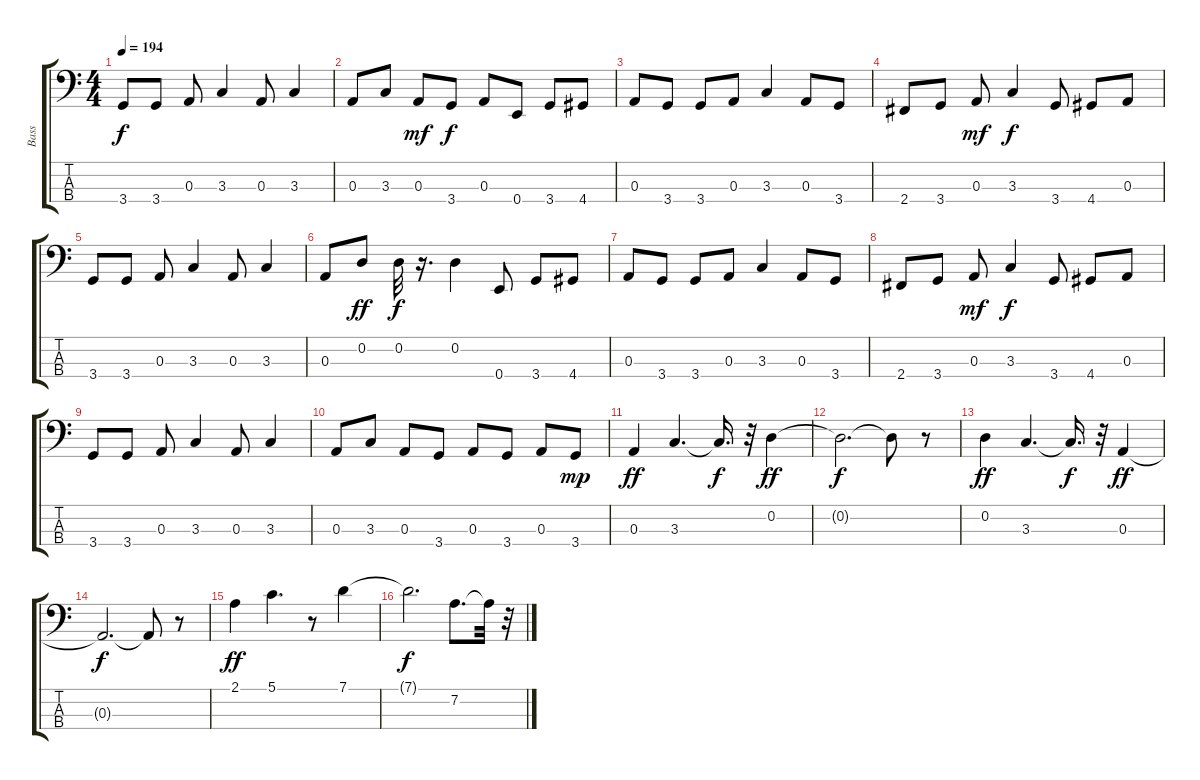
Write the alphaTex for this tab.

\track ("Bass" "Bass") {instrument electricbassfinger}
\staff {score tabs}
\tuning (G2 D2 A1 E1) {hide}
\ts (4 4)
\tempo 194
\clef f4
\ks c
3.4.8{dy f} 3.4.8 0.3.8 3.3.4 0.3.8 3.3.4 |
0.3.8 3.3.8 0.3.8{dy mf} 3.4.8{dy f} 0.3.8 0.4.8 3.4.8 4.4.8 |
0.3.8 3.4.8 3.4.8 0.3.8 3.3.4 0.3.8 3.4.8 |
2.4.8 3.4.8 0.3.8{dy mf} 3.3.4{dy f} 3.4.8 4.4.8 0.3.8 |
3.4.8 3.4.8 0.3.8 3.3.4 0.3.8 3.3.4 |
0.3.8 0.2.8{dy ff} 0.2.32{dy f} r.16{d} 0.2.4 0.4.8 3.4.8 4.4.8 |
0.3.8 3.4.8 3.4.8 0.3.8 3.3.4 0.3.8 3.4.8 |
2.4.8 3.4.8 0.3.8{dy mf} 3.3.4{dy f} 3.4.8 4.4.8 0.3.8 |
3.4.8 3.4.8 0.3.8 3.3.4 0.3.8 3.3.4 |
0.3.8 3.3.8 0.3.8 3.4.8 0.3.8 3.4.8 0.3.8 3.4.8{dy mp} |
0.3.4{dy ff} 3.3.4{d} 3.3{t}.16{d dy f} r.32 0.2.4{dy ff} |
0.2{t}.2{d dy f} 0.2{t}.8 r.8 |
0.2.4{dy ff} 3.3.4{d} 3.3{t}.16{d dy f} r.32 0.3.4{dy ff} |
0.3{t}.2{d dy f} 0.3{t}.8 r.8 |
2.1.4{dy ff} 5.1.4{d} r.8 7.1.4 |
7.1{t}.2{d dy f} 7.2.8{d} 7.2{t}.32 r.32
